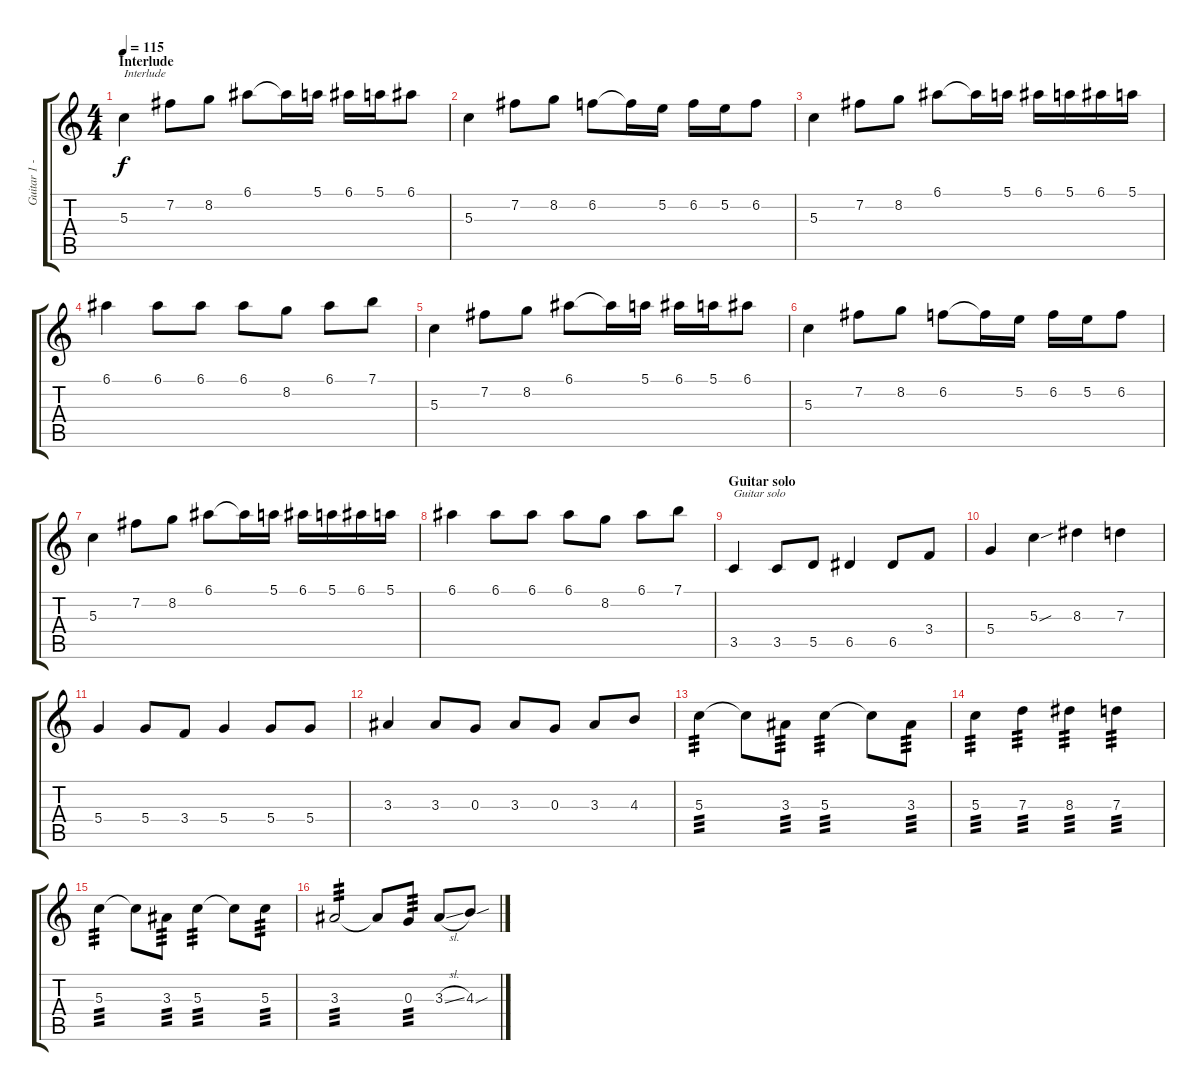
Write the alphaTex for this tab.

\track ("Guitar 1 - Alex Kapranos" "Guitar 1 -") {instrument electricguitarclean}
\staff {score tabs}
\tuning (E4 B3 G3 D3 A2 E2) {hide}
\ts (4 4)
\section ("" "Interlude")
\tempo 115
\clef g2
\ks c
5.3.4{txt "Interlude" dy f volume 14 instrument electricguitarclean} 7.2.8 8.2.8 6.1.8 6.1{t}.16 5.1.16 6.1.16 5.1.16 6.1.8 |
5.3.4 7.2.8 8.2.8 6.2.8 6.2{t}.16 5.2.16 6.2.16 5.2.16 6.2.8 |
5.3.4 7.2.8 8.2.8 6.1.8 6.1{t}.16 5.1.16 6.1.16 5.1.16 6.1.16 5.1.16 |
6.1.4 6.1.8 6.1.8 6.1.8 8.2.8 6.1.8 7.1.8 |
5.3.4 7.2.8 8.2.8 6.1.8 6.1{t}.16 5.1.16 6.1.16 5.1.16 6.1.8 |
5.3.4 7.2.8 8.2.8 6.2.8 6.2{t}.16 5.2.16 6.2.16 5.2.16 6.2.8 |
5.3.4 7.2.8 8.2.8 6.1.8 6.1{t}.16 5.1.16 6.1.16 5.1.16 6.1.16 5.1.16 |
6.1.4 6.1.8 6.1.8 6.1.8 8.2.8 6.1.8 7.1.8 |
\section ("" "Guitar solo")
3.5.4{txt "Guitar solo"} 3.5.8 5.5.8 6.5.4 6.5.8 3.4.8 |
5.4.4 5.3{sou}.4 8.3.4 7.3.4 |
5.4.4 5.4.8 3.4.8 5.4.4 5.4.8 5.4.8 |
3.3.4 3.3.8 0.3.8 3.3.8 0.3.8 3.3.8 4.3.8 |
5.3.4{tp 3 instrument distortionguitar} 5.3{t}.8 3.3.8{tp 3} 5.3.4{tp 3} 5.3{t}.8 3.3.8{tp 3} |
5.3.4{tp 3} 7.3.4{tp 3} 8.3.4{tp 3} 7.3.4{tp 3} |
5.3.4{tp 3} 5.3{t}.8 3.3.8{tp 3} 5.3.4{tp 3} 5.3{t}.8 5.3.8{tp 3} |
3.3.2{tp 3} 3.3{t}.8 0.3.8{tp 3} 3.3{sl}.8 4.3{sou}.8
